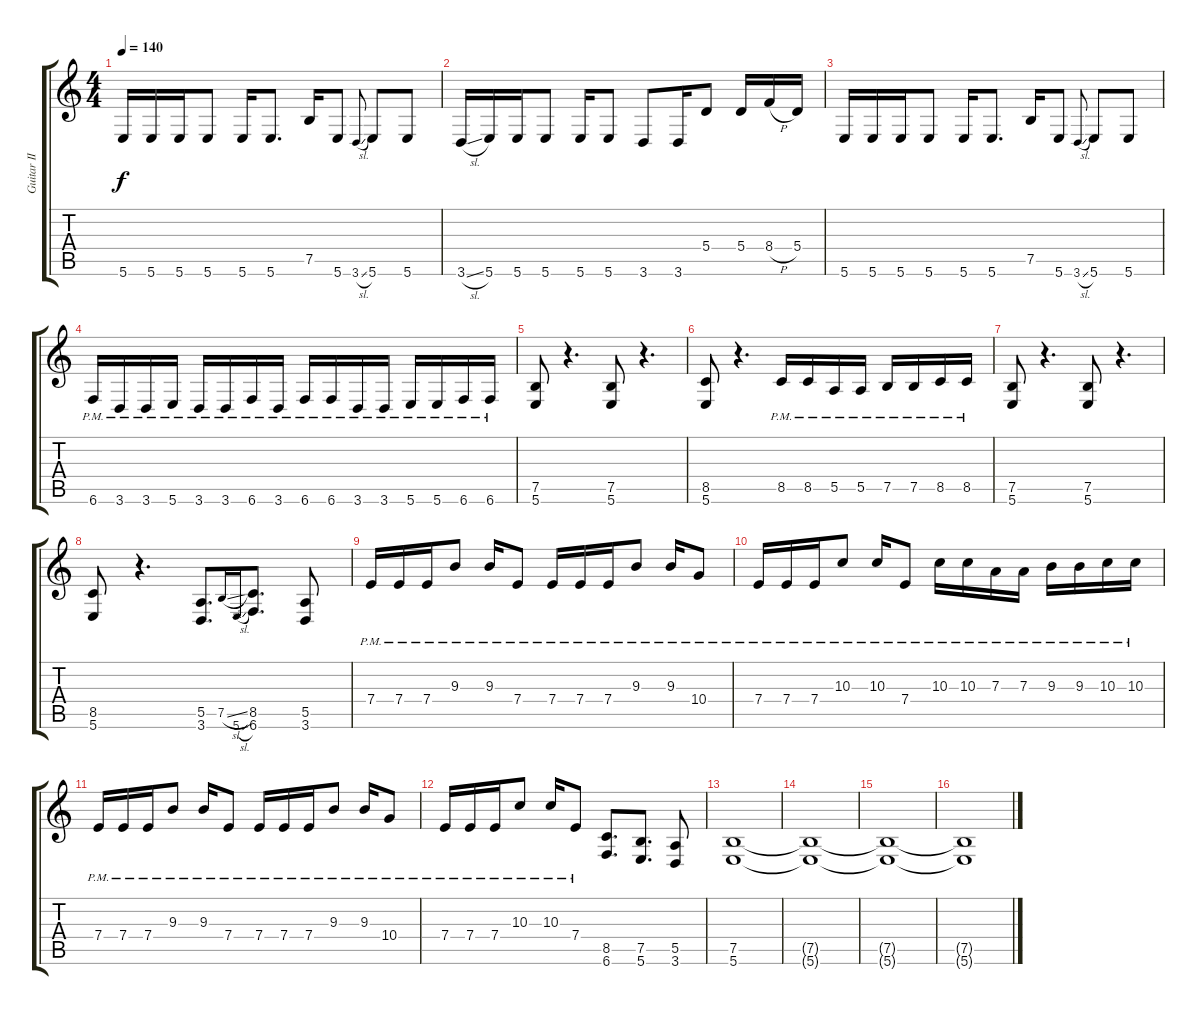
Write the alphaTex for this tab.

\track ("Guitar II" "Guitar II") {instrument distortionguitar}
\staff {score tabs}
\tuning (B3 Gb3 D3 A2 E2 B1) {hide}
\ts (4 4)
\tempo 140
\clef g2
\ks c
5.6.16{dy f} 5.6.16 5.6.16 5.6.8 5.6.16 5.6.8{d} 7.5.16 5.6.8 3.6{sl}.8{gr onbeat} 5.6.8 5.6.8 |
3.6{sl}.16 5.6.16 5.6.16 5.6.8 5.6.16 5.6.8 3.6.8 3.6.16 5.4.8 5.4.16 8.4{h}.16 5.4.16 |
5.6.16 5.6.16 5.6.16 5.6.8 5.6.16 5.6.8{d} 7.5.16 5.6.8 3.6{sl}.8{gr onbeat} 5.6.8 5.6.8 |
6.6{pm}.16 3.6{pm}.16 3.6{pm}.16 5.6{pm}.16 3.6{pm}.16 3.6{pm}.16 6.6{pm}.16 3.6{pm}.16 6.6{pm}.16 6.6{pm}.16 3.6{pm}.16 3.6{pm}.16 5.6{pm}.16 5.6{pm}.16 6.6{pm}.16 6.6{pm}.16 |
(7.5 5.6).8 r.4{d} (7.5 5.6).8 r.4{d} |
(8.5 5.6).8 r.4{d} 8.5{pm}.16 8.5{pm}.16 5.5{pm}.16 5.5{pm}.16 7.5{pm}.16 7.5{pm}.16 8.5{pm}.16 8.5{pm}.16 |
(7.5 5.6).8 r.4{d} (7.5 5.6).8 r.4{d} |
(8.5 5.6).8 r.4{d} (5.5 3.6).8{d} 7.5{sl}.16{gr onbeat} 5.6{sl}.16{gr onbeat} (8.5 6.6).8{d} (5.5 3.6).8 |
7.4{pm}.16 7.4{pm}.16 7.4{pm}.16 9.3{pm}.8 9.3{pm}.16 7.4{pm}.8 7.4{pm}.16 7.4{pm}.16 7.4{pm}.16 9.3{pm}.8 9.3{pm}.16 10.4{pm}.8 |
7.4{pm}.16 7.4{pm}.16 7.4{pm}.16 10.3{pm}.8 10.3{pm}.16 7.4{pm}.8 10.3{pm}.16 10.3{pm}.16 7.3{pm}.16 7.3{pm}.16 9.3{pm}.16 9.3{pm}.16 10.3{pm}.16 10.3{pm}.16 |
7.4{pm}.16 7.4{pm}.16 7.4{pm}.16 9.3{pm}.8 9.3{pm}.16 7.4{pm}.8 7.4{pm}.16 7.4{pm}.16 7.4{pm}.16 9.3{pm}.8 9.3{pm}.16 10.4{pm}.8 |
7.4{pm}.16 7.4{pm}.16 7.4{pm}.16 10.3{pm}.8 10.3{pm}.16 7.4{pm}.8 (8.5 6.6).8{d} (7.5 5.6).8{d} (5.5 3.6).8 |
(7.5 5.6).1 |
(7.5{t} 5.6{t}).1 |
(7.5{t} 5.6{t}).1 |
(7.5{t} 5.6{t}).1
